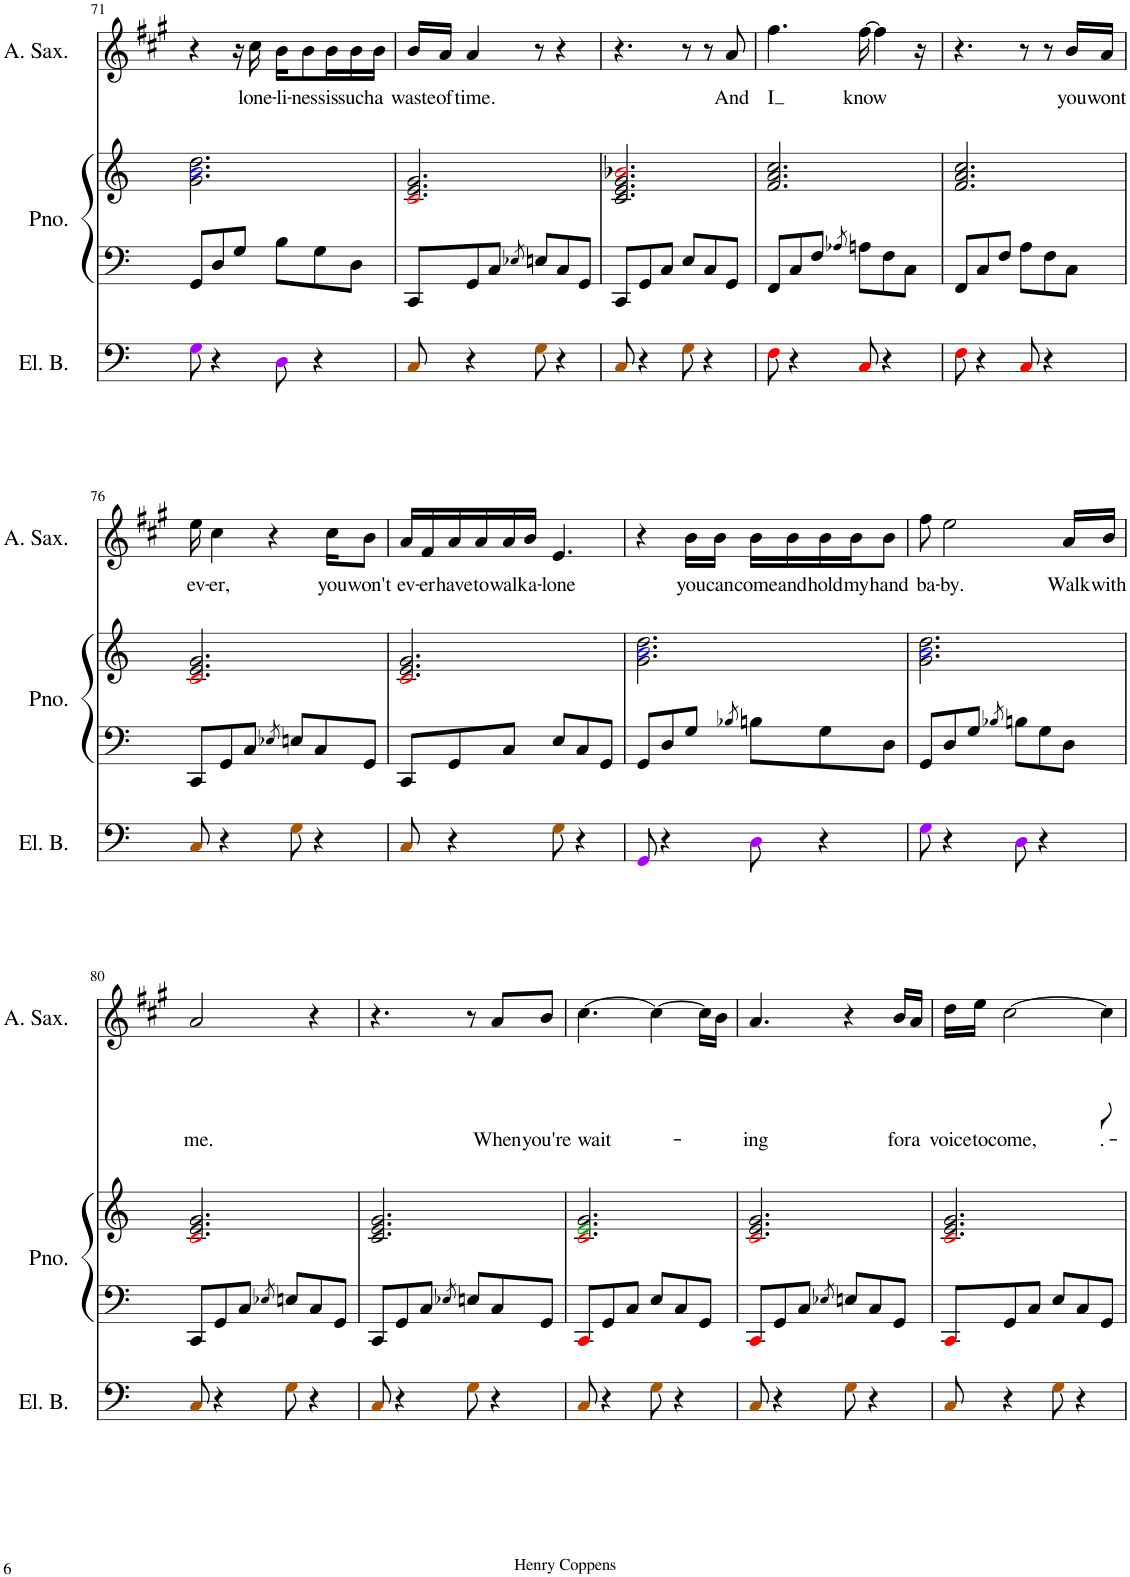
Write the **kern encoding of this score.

**kern	**kern	**kern	**kern	**text
*part3	*part2	*part2	*part1	*part1
*staff4	*staff3	*staff2	*staff1	*staff1
*I"Electric Bass	*I"Piano	*	*I"Alto Saxophone	*
*I'El. B.	*I'Pno.	*	*I'A. Sax.	*
!!LO:PB:g=z
*clefF4	*clefF4	*clefG2	*clefG2	*
*Trd7c12	*	*	*Trd5c9	*
*k[]	*k[]	*k[]	*k[f#c#g#]	*
*M6/8	*M6/8	*M6/8	*M6/8	*
=71	=71	=71	=71	=71
8Gi\	8GG/L	2.g\ 2.bj\ 2.dd\	4r	.
4r	8D/	.	.	.
.	8G/J	.	16r	.
!	!	!	!	!LO:LY:b
.	.	.	16cc#\	lone-
!	!	!	!	!LO:LY:b
8Di\	8B\L	.	16b\KL	-li-
!	!	!	!	!LO:LY:b
.	.	.	8b\	-ness
4r	8G\	.	.	.
!	!	!	!	!LO:LY:b
.	.	.	16b\L	is
!	!	!	!	!LO:LY:b
.	8D\J	.	16b\	such
!	!	!	!	!LO:LY:b
.	.	.	16b\JJ	a
=72	=72	=72	=72	=72
!	!	!	!	!LO:LY:b
8CZ/	8CC/L	2.cV/ 2.e/ 2.g/	16b/LL	waste
!	!	!	!	!LO:LY:b
.	.	.	16a/JJ	of
!	!	!	!	!LO:LY:b
4r	8GG/	.	4a/	time.
.	8C/J	.	.	.
.	8qE-X/	.	.	.
8GZ\	8En/L	.	8r	.
4r	8C/	.	4r	.
.	8GG/J	.	.	.
=73	=73	=73	=73	=73
8CZ/	8CC/L	2.c/ 2.e/ 2.g/ 2.b-XV/	4.r	.
4r	8GG/	.	.	.
.	8C/J	.	.	.
8GZ\	8E/L	.	8r	.
4r	8C/	.	8r	.
!	!	!	!	!LO:LY:b
.	8GG/J	.	8a/	And
=74	=74	=74	=74	=74
!	!	!	!	!LO:LY:b
8FV\	8FF/L	2.f/ 2.a/ 2.cc/	4.ff#\	I
4r	8C/	.	.	.
.	8F/J	.	.	.
.	8qA-X/	.	.	.
!	!	!	!	!LO:LY:b
8CV/	8An\L	.	[16ff#\	know
.	.	.	4ff#\]	.
4r	8F\	.	.	.
.	8C\J	.	.	.
.	.	.	16r	.
=75	=75	=75	=75	=75
8FV\	8FF/L	2.f/ 2.a/ 2.cc/	4.r	.
4r	8C/	.	.	.
.	8F/J	.	.	.
8CV/	8A\L	.	8r	.
4r	8F\	.	8r	.
!	!	!	!	!LO:LY:b
.	8C\J	.	16b/LL	you
!	!	!	!	!LO:LY:b
.	.	.	16a/JJ	wont
!!LO:LB:g=z
=76	=76	=76	=76	=76
!	!	!	!	!LO:LY:b
8CZ/	8CC/L	2.cV/ 2.e/ 2.g/	16ee\	ev-
!	!	!	!	!LO:LY:b
.	.	.	4cc#\	-er,
4r	8GG/	.	.	.
.	8C/J	.	.	.
.	.	.	4r	.
.	8qE-X/	.	.	.
8GZ\	8En/L	.	.	.
4r	8C/	.	.	.
!	!	!	!	!LO:LY:b
.	.	.	16cc#\KL	you
!	!	!	!	!LO:LY:b
.	8GG/J	.	8b\J	won't
=77	=77	=77	=77	=77
!	!	!	!	!LO:LY:b
8CZ/	8CC/L	2.cV/ 2.e/ 2.g/	16a/LL	ev-
!	!	!	!	!LO:LY:b
.	.	.	16f#/	-er
!	!	!	!	!LO:LY:b
4r	8GG/	.	16a/	have
!	!	!	!	!LO:LY:b
.	.	.	16a/	to
!	!	!	!	!LO:LY:b
.	8C/J	.	16a/	walk
!	!	!	!	!LO:LY:b
.	.	.	16a/JJ	a-
!	!	!	!	!LO:LY:b
8GZ\	8E/L	.	4.e/	-lone
4r	8C/	.	.	.
.	8GG/J	.	.	.
=78	=78	=78	=78	=78
8GGi/	8GG/L	2.g\ 2.bj\ 2.dd\	4r	.
4r	8D/	.	.	.
!	!	!	!	!LO:LY:b
.	8G/J	.	16b\LL	you
!	!	!	!	!LO:LY:b
.	.	.	16b\JJ	can
.	8qB-X/	.	.	.
!	!	!	!	!LO:LY:b
8Di\	8Bn\L	.	16b\LL	come
!	!	!	!	!LO:LY:b
.	.	.	16b\	and
!	!	!	!	!LO:LY:b
4r	8G\	.	16b\	hold
!	!	!	!	!LO:LY:b
.	.	.	16b\J	my
!	!	!	!	!LO:LY:b
.	8D\J	.	8b\J	hand
=79	=79	=79	=79	=79
!	!	!	!	!LO:LY:b
8Gi\	8GG/L	2.g\ 2.bj\ 2.dd\	8ff#\	ba-
!	!	!	!	!LO:LY:b
4r	8D/	.	2ee\	-by.
.	8G/J	.	.	.
.	8qB-X/	.	.	.
8Di\	8Bn\L	.	.	.
4r	8G\	.	.	.
!	!	!	!	!LO:LY:b
.	8D\J	.	16a/LL	Walk
!	!	!	!	!LO:LY:b
.	.	.	16b/JJ	with
!!LO:LB:g=z
=80	=80	=80	=80	=80
!	!	!	!	!LO:LY:b
8CZ/	8CC/L	2.cV/ 2.e/ 2.g/	2a/	me.
4r	8GG/	.	.	.
.	8C/J	.	.	.
.	8qE-X/	.	.	.
8GZ\	8En/L	.	.	.
4r	8C/	.	4r	.
.	8GG/J	.	.	.
=81	=81	=81	=81	=81
8CZ/	8CC/L	2.c/ 2.e/ 2.g/	4.r	.
4r	8GG/	.	.	.
.	8C/J	.	.	.
.	8qE-X/	.	.	.
8GZ\	8En/L	.	8r	.
!	!	!	!	!LO:LY:b
4r	8C/	.	8a/L	When
!	!	!	!	!LO:LY:b
.	8GG/J	.	8b/J	you're
=82	=82	=82	=82	=82
!	!	!	!	!LO:LY:b
8CZ/	8CCV/L	2.cV/ 2.eN/ 2.g/	[4.cc#\	wait-
4r	8GG/	.	.	.
.	8C/J	.	.	.
8GZ\	8E/L	.	4cc#\_	.
4r	8C/	.	.	.
.	8GG/J	.	16cc#\LL]	.
.	.	.	16b\JJ	.
=83	=83	=83	=83	=83
!	!	!	!	!LO:LY:b
8CZ/	8CCV/L	2.cV/ 2.e/ 2.g/	4.a/	ing
4r	8GG/	.	.	.
.	8C/J	.	.	.
.	8qE-X/	.	.	.
8GZ\	8En/L	.	4r	.
4r	8C/	.	.	.
!	!	!	!	!LO:LY:b
.	8GG/J	.	16b/LL	for
!	!	!	!	!LO:LY:b
.	.	.	16a/JJ	a
=84	=84	=84	=84	=84
!	!	!	!	!LO:LY:b
8CZ/	8CCV/L	2.cV/ 2.e/ 2.g/	16dd\LL	voice
!	!	!	!	!LO:LY:b
.	.	.	16ee\JJ	to
!	!	!	!	!LO:LY:b
4r	8GG/	.	[2cc#\	come,
.	8C/J	.	.	.
8GZ\	8E/L	.	.	.
4r	8C/	.	.	.
!	!	!	!	!LO:LY:b
.	8GG/J	.	8cc#\]	.-
=	=	=	=	=
*-	*-	*-	*-	*-
